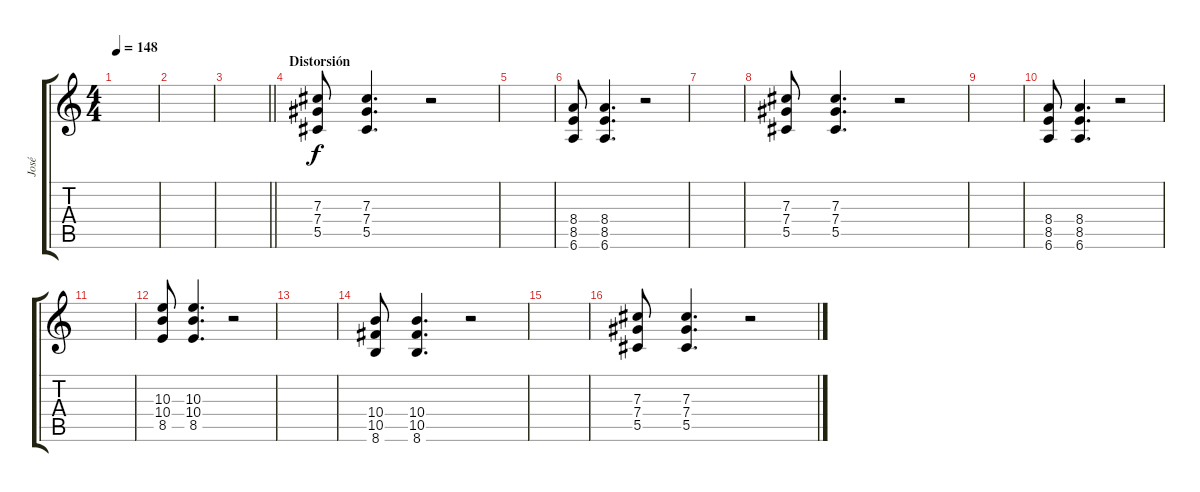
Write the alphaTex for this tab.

\track ("José" "José") {instrument distortionguitar}
\staff {score tabs}
\tuning (Eb4 Bb3 Gb3 Db3 Ab2 Eb2) {hide}
\ts (4 4)
\tempo 148
\clef g2
\ks c
|
|
\barLineRight lightlight
|
\section ("" "Distorsión")
(7.3 7.4 5.5).8{volume 14} (7.3 7.4 5.5).4{d} r.2 |
|
(8.4 8.5 6.6).8 (8.4 8.5 6.6).4{d} r.2 |
|
(7.3 7.4 5.5).8 (7.3 7.4 5.5).4{d} r.2 |
|
(8.4 8.5 6.6).8 (8.4 8.5 6.6).4{d} r.2 |
|
(10.3 10.4 8.5).8 (10.3 10.4 8.5).4{d} r.2 |
|
(10.4 10.5 8.6).8 (10.4 10.5 8.6).4{d} r.2 |
|
(7.3 7.4 5.5).8 (7.3 7.4 5.5).4{d} r.2
